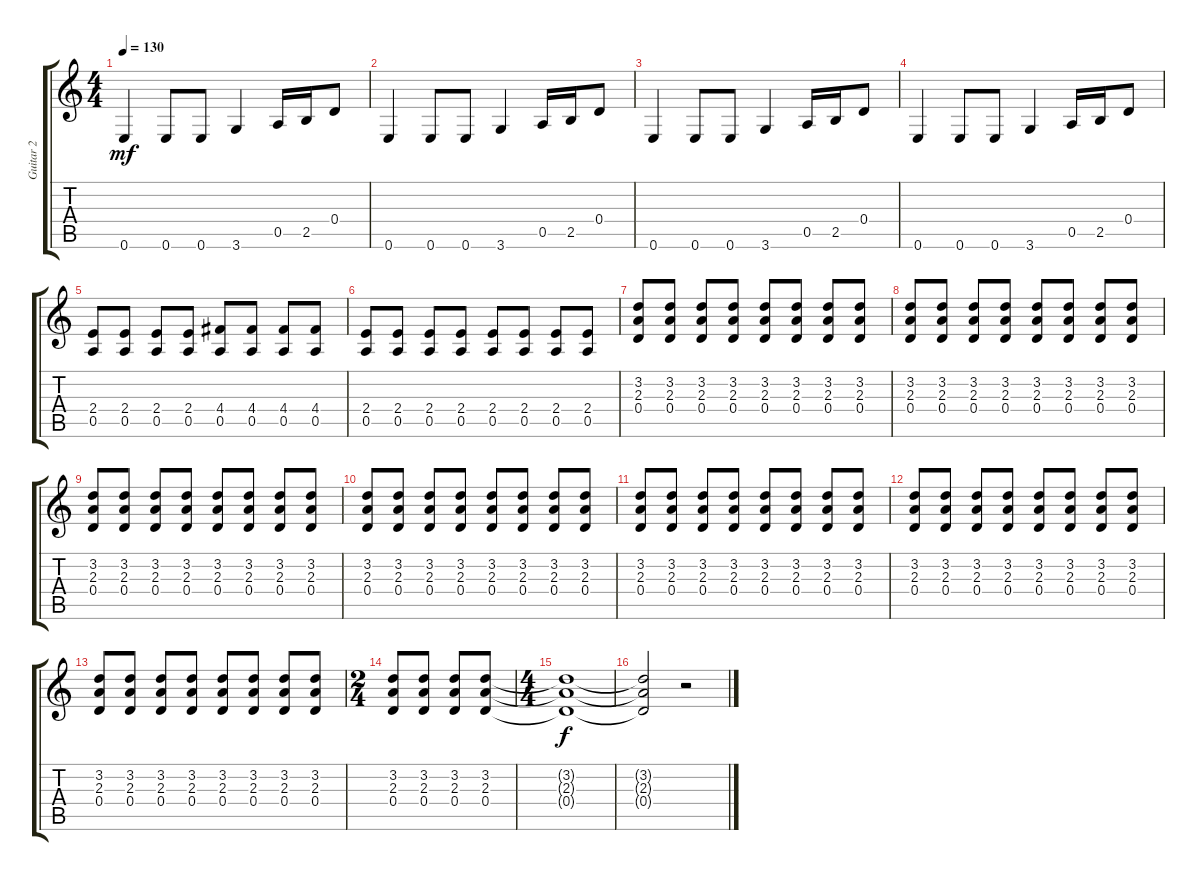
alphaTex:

\track ("Guitar 2" "Guitar 2") {instrument electricguitarclean}
\staff {score tabs}
\tuning (E4 B3 G3 D3 A2 E2) {hide}
\ts (4 4)
\tempo 130
\clef g2
\ks c
0.6.4{dy mf} 0.6.8 0.6.8 3.6.4 0.5.16 2.5.16 0.4.8 |
0.6.4 0.6.8 0.6.8 3.6.4 0.5.16 2.5.16 0.4.8 |
0.6.4 0.6.8 0.6.8 3.6.4 0.5.16 2.5.16 0.4.8 |
0.6.4 0.6.8 0.6.8 3.6.4 0.5.16 2.5.16 0.4.8 |
(2.4 0.5).8 (2.4 0.5).8 (2.4 0.5).8 (2.4 0.5).8 (4.4 0.5).8 (4.4 0.5).8 (4.4 0.5).8 (4.4 0.5).8 |
(2.4 0.5).8 (2.4 0.5).8 (2.4 0.5).8 (2.4 0.5).8 (2.4 0.5).8 (2.4 0.5).8 (2.4 0.5).8 (2.4 0.5).8 |
(3.2 2.3 0.4).8 (3.2 2.3 0.4).8 (3.2 2.3 0.4).8 (3.2 2.3 0.4).8 (3.2 2.3 0.4).8 (3.2 2.3 0.4).8 (3.2 2.3 0.4).8 (3.2 2.3 0.4).8 |
(3.2 2.3 0.4).8 (3.2 2.3 0.4).8 (3.2 2.3 0.4).8 (3.2 2.3 0.4).8 (3.2 2.3 0.4).8 (3.2 2.3 0.4).8 (3.2 2.3 0.4).8 (3.2 2.3 0.4).8 |
(3.2 2.3 0.4).8 (3.2 2.3 0.4).8 (3.2 2.3 0.4).8 (3.2 2.3 0.4).8 (3.2 2.3 0.4).8 (3.2 2.3 0.4).8 (3.2 2.3 0.4).8 (3.2 2.3 0.4).8 |
(3.2 2.3 0.4).8 (3.2 2.3 0.4).8 (3.2 2.3 0.4).8 (3.2 2.3 0.4).8 (3.2 2.3 0.4).8 (3.2 2.3 0.4).8 (3.2 2.3 0.4).8 (3.2 2.3 0.4).8 |
(3.2 2.3 0.4).8 (3.2 2.3 0.4).8 (3.2 2.3 0.4).8 (3.2 2.3 0.4).8 (3.2 2.3 0.4).8 (3.2 2.3 0.4).8 (3.2 2.3 0.4).8 (3.2 2.3 0.4).8 |
(3.2 2.3 0.4).8 (3.2 2.3 0.4).8 (3.2 2.3 0.4).8 (3.2 2.3 0.4).8 (3.2 2.3 0.4).8 (3.2 2.3 0.4).8 (3.2 2.3 0.4).8 (3.2 2.3 0.4).8 |
(3.2 2.3 0.4).8 (3.2 2.3 0.4).8 (3.2 2.3 0.4).8 (3.2 2.3 0.4).8 (3.2 2.3 0.4).8 (3.2 2.3 0.4).8 (3.2 2.3 0.4).8 (3.2 2.3 0.4).8 |
\ts (2 4)
(3.2 2.3 0.4).8 (3.2 2.3 0.4).8 (3.2 2.3 0.4).8 (3.2 2.3 0.4).8 |
\ts (4 4)
(3.2{t} 2.3{t} 0.4{t}).1{dy f} |
(3.2{t} 2.3{t} 0.4{t}).2 r.2
